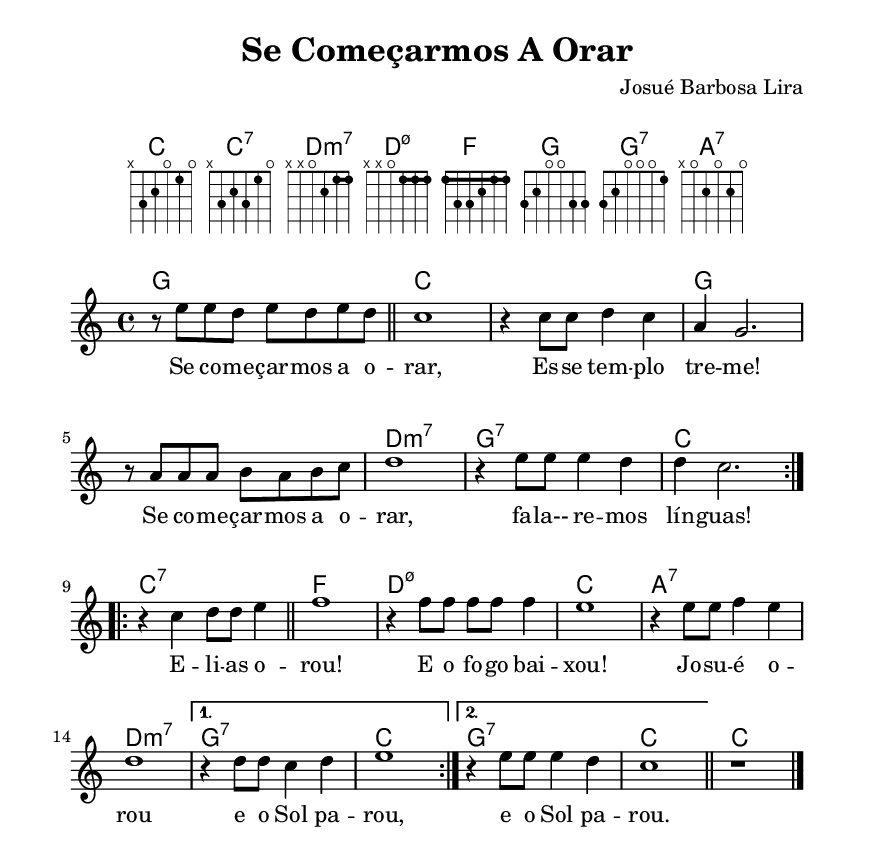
\version "2.24.4"

#(set-global-staff-size 18)

\paper {
  #(set-paper-size "a5")
  top-margin = 12\mm
  bottom-margin = 12\mm
  left-margin = 12\mm
  right-margin = 12\mm
  system-system-spacing.basic-distance = #16
}

\version "2.24.4"

\languageSaveAndChange #default-language

% C
\storePredefinedDiagram #default-fret-table \chordmode {c} #guitar-tuning "x;3;2;o;1;o;"
\storePredefinedDiagram #default-fret-table \chordmode {c:7} #guitar-tuning "x;3;2;3;1;o;"
\storePredefinedDiagram #default-fret-table \chordmode {c:7+} #guitar-tuning "x;3;2;o;o;o;"
\storePredefinedDiagram #default-fret-table \chordmode {c:m} #guitar-tuning "x;3-(;5;5;4;3-);"
\storePredefinedDiagram #default-fret-table \chordmode {c:m7} #guitar-tuning "x;3-(;5;3;4;3-);"
\storePredefinedDiagram #default-fret-table \chordmode {c:m7+} #guitar-tuning "x;3-(;5;4;4;3-);"

% C# & Db
\storePredefinedDiagram #default-fret-table \chordmode {cis} #guitar-tuning "x;4;3;1-(;2;1-);"
\storePredefinedDiagram #default-fret-table \chordmode {des} #guitar-tuning "x;4;3;1-(;2;1-);"
\storePredefinedDiagram #default-fret-table \chordmode {cis:7} #guitar-tuning "x;4;3;4;2;x;"
\storePredefinedDiagram #default-fret-table \chordmode {des:7} #guitar-tuning "x;4;3;4;2;x;"
\storePredefinedDiagram #default-fret-table \chordmode {cis:7+} #guitar-tuning "x;4;3;1-(;1;1-);"
\storePredefinedDiagram #default-fret-table \chordmode {des:7+} #guitar-tuning "x;4;3;1-(;1;1-);"
\storePredefinedDiagram #default-fret-table \chordmode {cis:m} #guitar-tuning "x;3-(;5;5;4;3-);"
\storePredefinedDiagram #default-fret-table \chordmode {des:m} #guitar-tuning "x;3-(;5;5;4;3-);"
\storePredefinedDiagram #default-fret-table \chordmode {cis:m7} #guitar-tuning "x;3-(;5;3;4;3-);"
\storePredefinedDiagram #default-fret-table \chordmode {des:m7} #guitar-tuning "x;3-(;5;3;4;3-);"
\storePredefinedDiagram #default-fret-table \chordmode {cis:m7+} #guitar-tuning "x;3-(;5;4;4;3-);"
\storePredefinedDiagram #default-fret-table \chordmode {des:m7+} #guitar-tuning "x;3-(;5;4;4;3-);"

% D
\storePredefinedDiagram #default-fret-table \chordmode {d} #guitar-tuning "x;x;o;2;3;2;"
\storePredefinedDiagram #default-fret-table \chordmode {d:7} #guitar-tuning "x;x;o;2;1;2;"
\storePredefinedDiagram #default-fret-table \chordmode {d:7+} #guitar-tuning "x;x;o;2-(;2;2-);"
\storePredefinedDiagram #default-fret-table \chordmode {d:m} #guitar-tuning "x;x;o;2;3;1;"
\storePredefinedDiagram #default-fret-table \chordmode {d:m7} #guitar-tuning "x;x;o;2;1-(;1-);"
\storePredefinedDiagram #default-fret-table \chordmode {d:m7+} #guitar-tuning "x;x;o;2;2;1;"
\storePredefinedDiagram #default-fret-table \chordmode {d:m7.5-} #guitar-tuning "x;x;o;1-(;1;1-);"

% D# & Eb
\storePredefinedDiagram #default-fret-table \chordmode {dis} #guitar-tuning "x;x;1;3;4;3;"
\storePredefinedDiagram #default-fret-table \chordmode {ees} #guitar-tuning "x;x;1;3;4;3;"
\storePredefinedDiagram #default-fret-table \chordmode {dis:7} #guitar-tuning "x;x;1;3;2;3;"
\storePredefinedDiagram #default-fret-table \chordmode {ees:7} #guitar-tuning "x;x;1;3;2;3;"
\storePredefinedDiagram #default-fret-table \chordmode {dis:7+} #guitar-tuning "x;x;1;3;3;3;"
\storePredefinedDiagram #default-fret-table \chordmode {ees:7+} #guitar-tuning "x;x;1;3;3;3;"
\storePredefinedDiagram #default-fret-table \chordmode {dis:m} #guitar-tuning "x;x;1;3;4;2;"
\storePredefinedDiagram #default-fret-table \chordmode {ees:m} #guitar-tuning "x;x;1;3;4;2;"
\storePredefinedDiagram #default-fret-table \chordmode {dis:m7} #guitar-tuning "x;x;1;3;2;2;"
\storePredefinedDiagram #default-fret-table \chordmode {ees:m7} #guitar-tuning "x;x;1;3;2;2;"
\storePredefinedDiagram #default-fret-table \chordmode {dis:m7+} #guitar-tuning "x;x;1;3;3;2;"
\storePredefinedDiagram #default-fret-table \chordmode {ees:m7+} #guitar-tuning "x;x;1;3;3;2;"

% E
\storePredefinedDiagram #default-fret-table \chordmode {e} #guitar-tuning "o;2;2;1;o;o;"
\storePredefinedDiagram #default-fret-table \chordmode {e:7} #guitar-tuning "o;2;2;1;3;o;"
\storePredefinedDiagram #default-fret-table \chordmode {e:7+} #guitar-tuning "o;2;1;1;o;o;"
\storePredefinedDiagram #default-fret-table \chordmode {e:m} #guitar-tuning "o;2;2;o;o;o;"
\storePredefinedDiagram #default-fret-table \chordmode {e:m7} #guitar-tuning "o;2;2;o;3;o;"
\storePredefinedDiagram #default-fret-table \chordmode {e:m7+} #guitar-tuning "o;2;1;o;o;o;"

% F
\storePredefinedDiagram #default-fret-table \chordmode {f} #guitar-tuning "1-(;3;3;2;1;1-);"
\storePredefinedDiagram #default-fret-table \chordmode {f:7} #guitar-tuning "1-(;3;1;2;1;1-);"
\storePredefinedDiagram #default-fret-table \chordmode {f:7+} #guitar-tuning "1;x;2;2;1;x;"
\storePredefinedDiagram #default-fret-table \chordmode {f:m} #guitar-tuning "1-(;3;3;1;1;1-);"
\storePredefinedDiagram #default-fret-table \chordmode {f:m7} #guitar-tuning "1-(;3;1;1;1;1-);"
\storePredefinedDiagram #default-fret-table \chordmode {f:m7+} #guitar-tuning "1-(;3;2;1;1;1-);"

% F# & Gb
\storePredefinedDiagram #default-fret-table \chordmode {fis} #guitar-tuning "2-(;4;4;3;2;2-);"
\storePredefinedDiagram #default-fret-table \chordmode {ges} #guitar-tuning "2-(;4;4;3;2;2-);"
\storePredefinedDiagram #default-fret-table \chordmode {fis:7} #guitar-tuning "2-(;4;2;3;2;2-);"
\storePredefinedDiagram #default-fret-table \chordmode {ges:7} #guitar-tuning "2-(;4;2;3;2;2-);"
\storePredefinedDiagram #default-fret-table \chordmode {fis:7+} #guitar-tuning "2;x;3;3;2;x;"
\storePredefinedDiagram #default-fret-table \chordmode {ges:7+} #guitar-tuning "2;x;3;3;2;x;"
\storePredefinedDiagram #default-fret-table \chordmode {fis:m} #guitar-tuning "2-(;4;4;2;2;2-);"
\storePredefinedDiagram #default-fret-table \chordmode {ges:m} #guitar-tuning "2-(;4;4;2;2;2-);"
\storePredefinedDiagram #default-fret-table \chordmode {fis:m7} #guitar-tuning "2-(;4;2;2;2;2-);"
\storePredefinedDiagram #default-fret-table \chordmode {ges:m7} #guitar-tuning "2-(;4;2;2;2;2-);"
\storePredefinedDiagram #default-fret-table \chordmode {fis:m7+} #guitar-tuning "2-(;4;3;2;2;2-);"
\storePredefinedDiagram #default-fret-table \chordmode {ges:m7+} #guitar-tuning "2-(;4;3;2;2;2-);"

% G
\storePredefinedDiagram #default-fret-table \chordmode {g} #guitar-tuning "3;2;o;o;3;3;"
\storePredefinedDiagram #default-fret-table \chordmode {g:7} #guitar-tuning "3;2;o;o;o;1;"
\storePredefinedDiagram #default-fret-table \chordmode {g:7+} #guitar-tuning "3;x;4;4;3;x;"
\storePredefinedDiagram #default-fret-table \chordmode {g:m} #guitar-tuning "3-(;5;5;3;3;3-);"
\storePredefinedDiagram #default-fret-table \chordmode {g:m7} #guitar-tuning "3-(;5;3;3;3;3-);"
\storePredefinedDiagram #default-fret-table \chordmode {g:m7+} #guitar-tuning "3-(;5;4;3;3;3-);"

% G# & Ab
\storePredefinedDiagram #default-fret-table \chordmode {gis} #guitar-tuning "4-(;6;6;5;4;4-);"
\storePredefinedDiagram #default-fret-table \chordmode {aes} #guitar-tuning "4-(;6;6;5;4;4-);"
\storePredefinedDiagram #default-fret-table \chordmode {gis:7} #guitar-tuning "4-(;6;4;5;4;4-);"
\storePredefinedDiagram #default-fret-table \chordmode {aes:7} #guitar-tuning "4-(;6;4;5;4;4-);"
\storePredefinedDiagram #default-fret-table \chordmode {gis:7+} #guitar-tuning "4;x;5;5;4;x;"
\storePredefinedDiagram #default-fret-table \chordmode {aes:7+} #guitar-tuning "4;x;5;5;4;x;"
\storePredefinedDiagram #default-fret-table \chordmode {gis:m} #guitar-tuning "4-(;6;6;4;4;4-);"
\storePredefinedDiagram #default-fret-table \chordmode {aes:m} #guitar-tuning "4-(;6;6;4;4;4-);"
\storePredefinedDiagram #default-fret-table \chordmode {gis:m7} #guitar-tuning "4-(;6;4;4;4;4-);"
\storePredefinedDiagram #default-fret-table \chordmode {aes:m7} #guitar-tuning "4-(;6;4;4;4;4-);"
\storePredefinedDiagram #default-fret-table \chordmode {gis:m7+} #guitar-tuning "4-(;6;5;4;4;4-);"
\storePredefinedDiagram #default-fret-table \chordmode {aes:m7+} #guitar-tuning "4-(;6;5;4;4;4-);"

% A
\storePredefinedDiagram #default-fret-table \chordmode {a} #guitar-tuning "x;o;2;2;2;o;"
\storePredefinedDiagram #default-fret-table \chordmode {a:7} #guitar-tuning "x;o;2;o;2;o;"
\storePredefinedDiagram #default-fret-table \chordmode {a:7+} #guitar-tuning "x;o;2;1;2;o;"
\storePredefinedDiagram #default-fret-table \chordmode {a:m} #guitar-tuning "x;o;2;2;1;o;"
\storePredefinedDiagram #default-fret-table \chordmode {a:m7} #guitar-tuning "x;o;2;o;1;o;"
\storePredefinedDiagram #default-fret-table \chordmode {a:m7+} #guitar-tuning "x;o;2;1;1;o;"

% A# & Bb
\storePredefinedDiagram #default-fret-table \chordmode {ais} #guitar-tuning "x;1-(;3;3;3;1-);"
\storePredefinedDiagram #default-fret-table \chordmode {bes} #guitar-tuning "x;1-(;3;3;3;1-);"
\storePredefinedDiagram #default-fret-table \chordmode {ais:7} #guitar-tuning "x;1-(;3;1;3;1-);"
\storePredefinedDiagram #default-fret-table \chordmode {bes:7} #guitar-tuning "x;1-(;3;1;3;1-);"
\storePredefinedDiagram #default-fret-table \chordmode {ais:7+} #guitar-tuning "x;1-(;3;2;3;1-);"
\storePredefinedDiagram #default-fret-table \chordmode {bes:7+} #guitar-tuning "x;1-(;3;2;3;1-);"
\storePredefinedDiagram #default-fret-table \chordmode {ais:m} #guitar-tuning "x;1-(;3;3;2;1-);"
\storePredefinedDiagram #default-fret-table \chordmode {bes:m} #guitar-tuning "x;1-(;3;3;2;1-);"
\storePredefinedDiagram #default-fret-table \chordmode {ais:m7} #guitar-tuning "x;1-(;3;1;2;1-);"
\storePredefinedDiagram #default-fret-table \chordmode {bes:m7} #guitar-tuning "x;1-(;3;1;2;1-);"
\storePredefinedDiagram #default-fret-table \chordmode {ais:m7+} #guitar-tuning "x;1-(;3;2;2;1-);"
\storePredefinedDiagram #default-fret-table \chordmode {bes:m7+} #guitar-tuning "x;1-(;3;2;2;1-);"

% B
\storePredefinedDiagram #default-fret-table \chordmode {b} #guitar-tuning "x;2-(;4;4;4;2-);"
\storePredefinedDiagram #default-fret-table \chordmode {b:7} #guitar-tuning "x;2;1;2;o;2;"
\storePredefinedDiagram #default-fret-table \chordmode {b:7+} #guitar-tuning "x;2-(;4;3;4;2-);"
\storePredefinedDiagram #default-fret-table \chordmode {b:m} #guitar-tuning "x;2-(;4;4;3;2-);"
\storePredefinedDiagram #default-fret-table \chordmode {b:m7} #guitar-tuning "x;2-(;4;2;3;2-);"
\storePredefinedDiagram #default-fret-table \chordmode {b:m7+} #guitar-tuning "x;2-(;4;3;3;2-);"

\languageRestore


\header {
  title = "Se Começarmos A Orar"
  composer = "Josué Barbosa Lira"
}

\markup \vspace #1


\markup \column {
  \fill-line {
    \score {
      <<
        \new ChordNames {
          \chordmode {
            c c:7 d:m7 d:m7.5- f g g:7 a:7
          }
        }
        \new FretBoards \with {
          \override FretBoard.size = #1.3
          \override FretBoard.fret-diagram-details.fret-count = #4
          \override FretBoard.fret-diagram-details.barre-type = #'straight
          \override FretBoard.fret-diagram-details.number-type = #'arabic
          \override FretBoard.fret-diagram-details.dot-radius = #0.3
          \remove "Bar_number_engraver"
        } {
          \chordmode {
            c c:7 d:m7 d:m7.5- f g g:7 a:7
          }
        }
      >>
      \layout {
        indent = 0
        \context {
          \Score
          \remove "Bar_number_engraver"
        }
      }
    }
  }
}

\markup \vspace #1

\score {
  <<
    \new ChordNames {
      \chordmode {
        \repeat volta 2 {
          g,1 c1*2 g, d1:m7 g,:7 c
        }
        \repeat volta 2 {
          c1:7 f d:m7.5- c a,:7 d:m7
        }
        \alternative {
          {
            g,:7 c
          }
          {
            g,:7 c
          }
        }
        c1
      }
    }
    \new Staff {
      \key c \major
      \time 4/4
      \clef treble
      \relative c'' {
        \repeat volta 2 {
          r8 e e d e d e d
          \section
          c1
          r4 c8 c d4 c
          a4 g2.
          r8 a a a b a b c
          d1
          r4 e8 e e4 d
          d4 c2.
        }
        \repeat volta 2 {
          r4 c d8 d e4
          \section
          f1
          r4 f8 f f f f4
          e1
          r4 e8 e f4 e
          d1
        }
        \alternative {
          {
            r4 d8 d c4 d
            e1
          }
          {
            r4 e8 e e4 d
            c1
          }
        }
      }
      \section
      r1 \bar "|."
    }
    \addlyrics {
      \lyricmode {
        \repeat volta 2 {
          Se co -- me -- çar -- mos a o -- rar,
          Es -- se tem -- plo tre -- me!
          Se co -- me -- çar -- mos a o -- rar,
          fa -- la-- re -- mos lín -- guas!
        }

        \repeat volta 2 {
          E -- li -- as o -- rou!
          E o fo -- go bai -- xou!
          Jo -- su -- é o -- rou
        }
        \alternative {
          {
            e o Sol pa -- rou,
          }
          {
            e o Sol pa -- rou.
          }
        }
      }
    }
  >>
  \layout { indent = 0 }
  \midi { \tempo 4 = 134 }
}